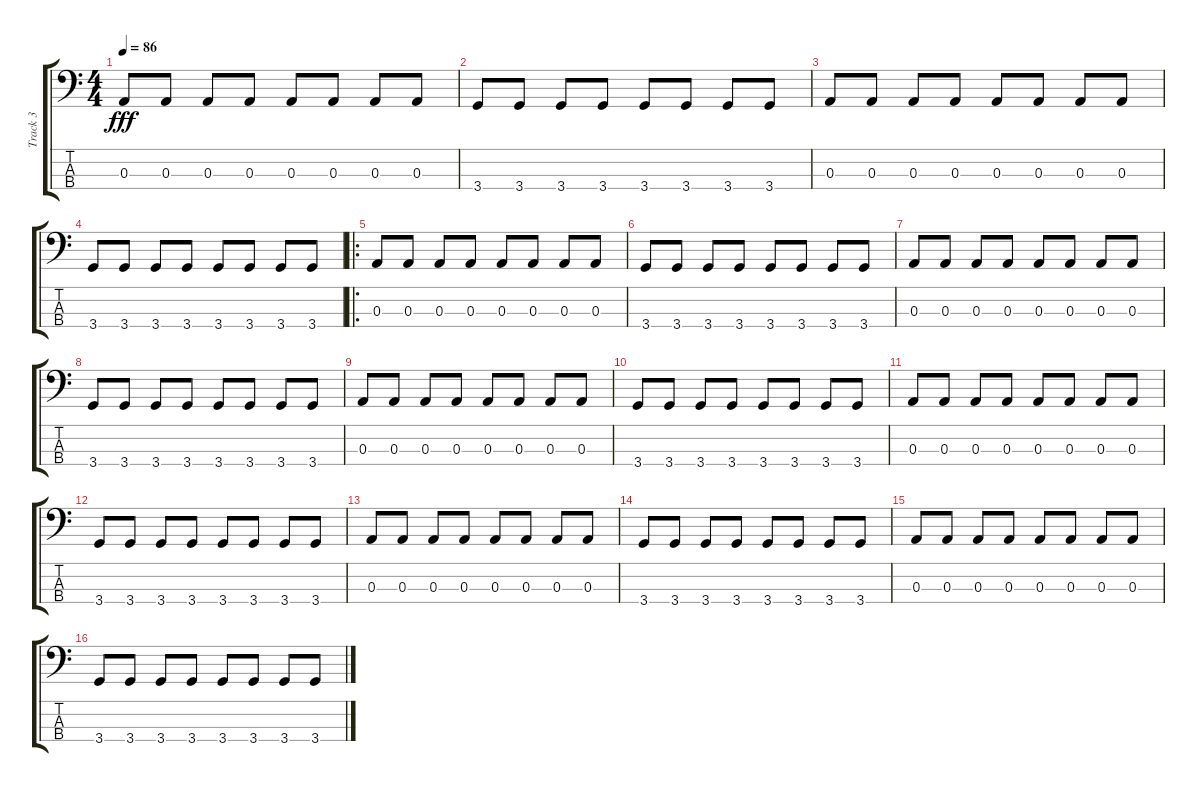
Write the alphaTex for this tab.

\track ("Track 3" "Track 3") {instrument electricbassfinger}
\staff {score tabs}
\tuning (G2 D2 A1 E1) {hide}
\ts (4 4)
\tempo 86
\clef f4
\ks c
0.3.8{dy fff instrument electricbassfinger} 0.3.8 0.3.8 0.3.8 0.3.8 0.3.8 0.3.8 0.3.8 |
3.4.8 3.4.8 3.4.8 3.4.8 3.4.8 3.4.8 3.4.8 3.4.8 |
0.3.8 0.3.8 0.3.8 0.3.8 0.3.8 0.3.8 0.3.8 0.3.8 |
3.4.8 3.4.8 3.4.8 3.4.8 3.4.8 3.4.8 3.4.8 3.4.8 |
\ro
0.3.8 0.3.8 0.3.8 0.3.8 0.3.8 0.3.8 0.3.8 0.3.8 |
3.4.8 3.4.8 3.4.8 3.4.8 3.4.8 3.4.8 3.4.8 3.4.8 |
0.3.8 0.3.8 0.3.8 0.3.8 0.3.8 0.3.8 0.3.8 0.3.8 |
3.4.8 3.4.8 3.4.8 3.4.8 3.4.8 3.4.8 3.4.8 3.4.8 |
0.3.8 0.3.8 0.3.8 0.3.8 0.3.8 0.3.8 0.3.8 0.3.8 |
3.4.8 3.4.8 3.4.8 3.4.8 3.4.8 3.4.8 3.4.8 3.4.8 |
0.3.8 0.3.8 0.3.8 0.3.8 0.3.8 0.3.8 0.3.8 0.3.8 |
3.4.8 3.4.8 3.4.8 3.4.8 3.4.8 3.4.8 3.4.8 3.4.8 |
0.3.8 0.3.8 0.3.8 0.3.8 0.3.8 0.3.8 0.3.8 0.3.8 |
3.4.8 3.4.8 3.4.8 3.4.8 3.4.8 3.4.8 3.4.8 3.4.8 |
0.3.8 0.3.8 0.3.8 0.3.8 0.3.8 0.3.8 0.3.8 0.3.8 |
3.4.8 3.4.8 3.4.8 3.4.8 3.4.8 3.4.8 3.4.8 3.4.8
